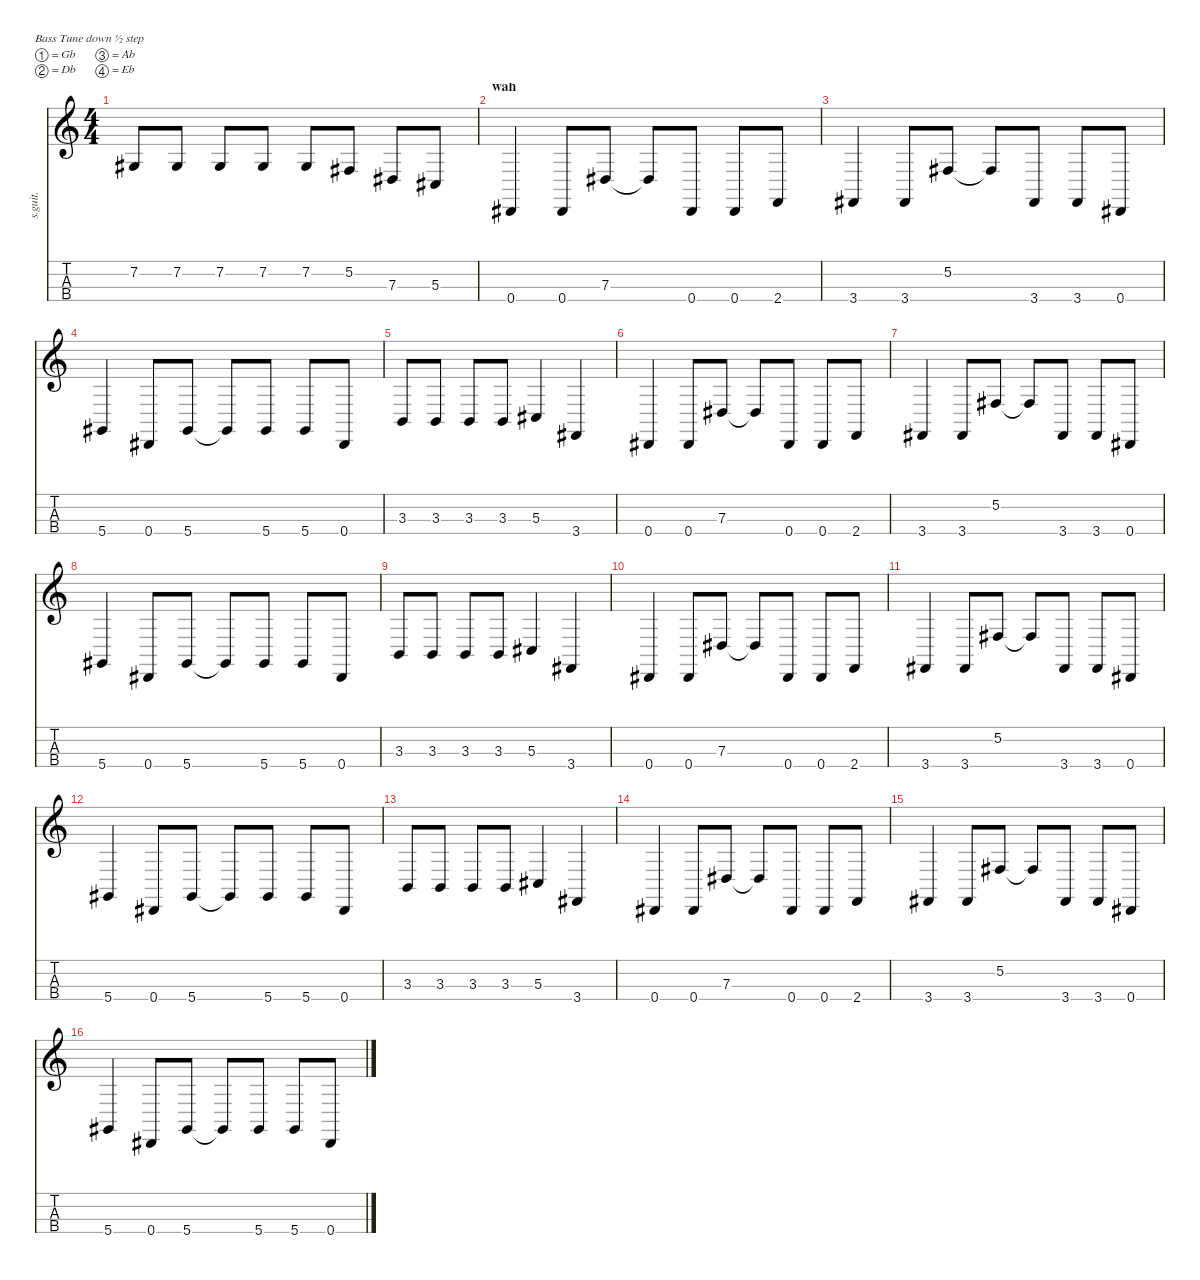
\defaultSystemsLayout 4
\hideDynamics
\bracketExtendMode nobrackets
\track ("Duff McKagan" "s.guit.") {instrument electricbasspick}
\staff {score tabs}
\tuning (Gb2 Db2 Ab1 Eb1)
\ts (4 4)
\tempo (125 hide)
\clef g2
\ks c
7.2{acc #}.8{lyrics (0 "") lyrics (1 "") lyrics (2 "") lyrics (3 "") lyrics (4 "") dy f} 7.2{acc #}.8{lyrics (0 "") lyrics (1 "") lyrics (2 "") lyrics (3 "") lyrics (4 "")} 7.2{acc #}.8{lyrics (0 "") lyrics (1 "") lyrics (2 "") lyrics (3 "") lyrics (4 "")} 7.2{acc #}.8{lyrics (0 "") lyrics (1 "") lyrics (2 "") lyrics (3 "") lyrics (4 "")} 7.2{acc #}.8{lyrics (0 "") lyrics (1 "") lyrics (2 "") lyrics (3 "") lyrics (4 "")} 5.2{acc #}.8{lyrics (0 "") lyrics (1 "") lyrics (2 "") lyrics (3 "") lyrics (4 "")} 7.3{acc #}.8{lyrics (0 "") lyrics (1 "") lyrics (2 "") lyrics (3 "") lyrics (4 "")} 5.3{acc #}.8{lyrics (0 "") lyrics (1 "") lyrics (2 "") lyrics (3 "") lyrics (4 "")} |
\section ("" "wah")
0.4{acc #}.4{lyrics (0 "") lyrics (1 "") lyrics (2 "") lyrics (3 "") lyrics (4 "")} 0.4{acc #}.8{lyrics (0 "") lyrics (1 "") lyrics (2 "") lyrics (3 "") lyrics (4 "")} 7.3{acc #}.8{lyrics (0 "") lyrics (1 "") lyrics (2 "") lyrics (3 "") lyrics (4 "")} 7.3{t acc #}.8{lyrics (0 "") lyrics (1 "") lyrics (2 "") lyrics (3 "") lyrics (4 "")} 0.4{acc #}.8{lyrics (0 "") lyrics (1 "") lyrics (2 "") lyrics (3 "") lyrics (4 "")} 0.4{acc #}.8{lyrics (0 "") lyrics (1 "") lyrics (2 "") lyrics (3 "") lyrics (4 "")} 2.4.8{lyrics (0 "") lyrics (1 "") lyrics (2 "") lyrics (3 "") lyrics (4 "")} |
3.4{acc #}.4{lyrics (0 "") lyrics (1 "") lyrics (2 "") lyrics (3 "") lyrics (4 "")} 3.4{acc #}.8{lyrics (0 "") lyrics (1 "") lyrics (2 "") lyrics (3 "") lyrics (4 "")} 5.2{acc #}.8{lyrics (0 "") lyrics (1 "") lyrics (2 "") lyrics (3 "") lyrics (4 "")} 5.2{t acc #}.8{lyrics (0 "") lyrics (1 "") lyrics (2 "") lyrics (3 "") lyrics (4 "")} 3.4{acc #}.8{lyrics (0 "") lyrics (1 "") lyrics (2 "") lyrics (3 "") lyrics (4 "")} 3.4{acc #}.8{lyrics (0 "") lyrics (1 "") lyrics (2 "") lyrics (3 "") lyrics (4 "")} 0.4{acc #}.8{lyrics (0 "") lyrics (1 "") lyrics (2 "") lyrics (3 "") lyrics (4 "")} |
5.4{acc #}.4{lyrics (0 "") lyrics (1 "") lyrics (2 "") lyrics (3 "") lyrics (4 "")} 0.4{acc #}.8{lyrics (0 "") lyrics (1 "") lyrics (2 "") lyrics (3 "") lyrics (4 "")} 5.4{acc #}.8{lyrics (0 "") lyrics (1 "") lyrics (2 "") lyrics (3 "") lyrics (4 "")} 5.4{t acc #}.8{lyrics (0 "") lyrics (1 "") lyrics (2 "") lyrics (3 "") lyrics (4 "")} 5.4{acc #}.8{lyrics (0 "") lyrics (1 "") lyrics (2 "") lyrics (3 "") lyrics (4 "")} 5.4{acc #}.8{lyrics (0 "") lyrics (1 "") lyrics (2 "") lyrics (3 "") lyrics (4 "")} 0.4{acc #}.8{lyrics (0 "") lyrics (1 "") lyrics (2 "") lyrics (3 "") lyrics (4 "")} |
3.3.8{lyrics (0 "") lyrics (1 "") lyrics (2 "") lyrics (3 "") lyrics (4 "")} 3.3.8{lyrics (0 "") lyrics (1 "") lyrics (2 "") lyrics (3 "") lyrics (4 "")} 3.3.8{lyrics (0 "") lyrics (1 "") lyrics (2 "") lyrics (3 "") lyrics (4 "")} 3.3.8{lyrics (0 "") lyrics (1 "") lyrics (2 "") lyrics (3 "") lyrics (4 "")} 5.3{acc #}.4{lyrics (0 "") lyrics (1 "") lyrics (2 "") lyrics (3 "") lyrics (4 "")} 3.4{acc #}.4{lyrics (0 "") lyrics (1 "") lyrics (2 "") lyrics (3 "") lyrics (4 "")} |
0.4{acc #}.4{lyrics (0 "") lyrics (1 "") lyrics (2 "") lyrics (3 "") lyrics (4 "")} 0.4{acc #}.8{lyrics (0 "") lyrics (1 "") lyrics (2 "") lyrics (3 "") lyrics (4 "")} 7.3{acc #}.8{lyrics (0 "") lyrics (1 "") lyrics (2 "") lyrics (3 "") lyrics (4 "")} 7.3{t acc #}.8{lyrics (0 "") lyrics (1 "") lyrics (2 "") lyrics (3 "") lyrics (4 "")} 0.4{acc #}.8{lyrics (0 "") lyrics (1 "") lyrics (2 "") lyrics (3 "") lyrics (4 "")} 0.4{acc #}.8{lyrics (0 "") lyrics (1 "") lyrics (2 "") lyrics (3 "") lyrics (4 "")} 2.4.8{lyrics (0 "") lyrics (1 "") lyrics (2 "") lyrics (3 "") lyrics (4 "")} |
3.4{acc #}.4{lyrics (0 "") lyrics (1 "") lyrics (2 "") lyrics (3 "") lyrics (4 "")} 3.4{acc #}.8{lyrics (0 "") lyrics (1 "") lyrics (2 "") lyrics (3 "") lyrics (4 "")} 5.2{acc #}.8{lyrics (0 "") lyrics (1 "") lyrics (2 "") lyrics (3 "") lyrics (4 "")} 5.2{t acc #}.8{lyrics (0 "") lyrics (1 "") lyrics (2 "") lyrics (3 "") lyrics (4 "")} 3.4{acc #}.8{lyrics (0 "") lyrics (1 "") lyrics (2 "") lyrics (3 "") lyrics (4 "")} 3.4{acc #}.8{lyrics (0 "") lyrics (1 "") lyrics (2 "") lyrics (3 "") lyrics (4 "")} 0.4{acc #}.8{lyrics (0 "") lyrics (1 "") lyrics (2 "") lyrics (3 "") lyrics (4 "")} |
5.4{acc #}.4{lyrics (0 "") lyrics (1 "") lyrics (2 "") lyrics (3 "") lyrics (4 "")} 0.4{acc #}.8{lyrics (0 "") lyrics (1 "") lyrics (2 "") lyrics (3 "") lyrics (4 "")} 5.4{acc #}.8{lyrics (0 "") lyrics (1 "") lyrics (2 "") lyrics (3 "") lyrics (4 "")} 5.4{t acc #}.8{lyrics (0 "") lyrics (1 "") lyrics (2 "") lyrics (3 "") lyrics (4 "")} 5.4{acc #}.8{lyrics (0 "") lyrics (1 "") lyrics (2 "") lyrics (3 "") lyrics (4 "")} 5.4{acc #}.8{lyrics (0 "") lyrics (1 "") lyrics (2 "") lyrics (3 "") lyrics (4 "")} 0.4{acc #}.8{lyrics (0 "") lyrics (1 "") lyrics (2 "") lyrics (3 "") lyrics (4 "")} |
3.3.8{lyrics (0 "") lyrics (1 "") lyrics (2 "") lyrics (3 "") lyrics (4 "")} 3.3.8{lyrics (0 "") lyrics (1 "") lyrics (2 "") lyrics (3 "") lyrics (4 "")} 3.3.8{lyrics (0 "") lyrics (1 "") lyrics (2 "") lyrics (3 "") lyrics (4 "")} 3.3.8{lyrics (0 "") lyrics (1 "") lyrics (2 "") lyrics (3 "") lyrics (4 "")} 5.3{acc #}.4{lyrics (0 "") lyrics (1 "") lyrics (2 "") lyrics (3 "") lyrics (4 "")} 3.4{acc #}.4{lyrics (0 "") lyrics (1 "") lyrics (2 "") lyrics (3 "") lyrics (4 "")} |
0.4{acc #}.4{lyrics (0 "") lyrics (1 "") lyrics (2 "") lyrics (3 "") lyrics (4 "")} 0.4{acc #}.8{lyrics (0 "") lyrics (1 "") lyrics (2 "") lyrics (3 "") lyrics (4 "")} 7.3{acc #}.8{lyrics (0 "") lyrics (1 "") lyrics (2 "") lyrics (3 "") lyrics (4 "")} 7.3{t acc #}.8{lyrics (0 "") lyrics (1 "") lyrics (2 "") lyrics (3 "") lyrics (4 "")} 0.4{acc #}.8{lyrics (0 "") lyrics (1 "") lyrics (2 "") lyrics (3 "") lyrics (4 "")} 0.4{acc #}.8{lyrics (0 "") lyrics (1 "") lyrics (2 "") lyrics (3 "") lyrics (4 "")} 2.4.8{lyrics (0 "") lyrics (1 "") lyrics (2 "") lyrics (3 "") lyrics (4 "")} |
3.4{acc #}.4{lyrics (0 "") lyrics (1 "") lyrics (2 "") lyrics (3 "") lyrics (4 "")} 3.4{acc #}.8{lyrics (0 "") lyrics (1 "") lyrics (2 "") lyrics (3 "") lyrics (4 "")} 5.2{acc #}.8{lyrics (0 "") lyrics (1 "") lyrics (2 "") lyrics (3 "") lyrics (4 "")} 5.2{t acc #}.8{lyrics (0 "") lyrics (1 "") lyrics (2 "") lyrics (3 "") lyrics (4 "")} 3.4{acc #}.8{lyrics (0 "") lyrics (1 "") lyrics (2 "") lyrics (3 "") lyrics (4 "")} 3.4{acc #}.8{lyrics (0 "") lyrics (1 "") lyrics (2 "") lyrics (3 "") lyrics (4 "")} 0.4{acc #}.8{lyrics (0 "") lyrics (1 "") lyrics (2 "") lyrics (3 "") lyrics (4 "")} |
5.4{acc #}.4{lyrics (0 "") lyrics (1 "") lyrics (2 "") lyrics (3 "") lyrics (4 "")} 0.4{acc #}.8{lyrics (0 "") lyrics (1 "") lyrics (2 "") lyrics (3 "") lyrics (4 "")} 5.4{acc #}.8{lyrics (0 "") lyrics (1 "") lyrics (2 "") lyrics (3 "") lyrics (4 "")} 5.4{t acc #}.8{lyrics (0 "") lyrics (1 "") lyrics (2 "") lyrics (3 "") lyrics (4 "")} 5.4{acc #}.8{lyrics (0 "") lyrics (1 "") lyrics (2 "") lyrics (3 "") lyrics (4 "")} 5.4{acc #}.8{lyrics (0 "") lyrics (1 "") lyrics (2 "") lyrics (3 "") lyrics (4 "")} 0.4{acc #}.8{lyrics (0 "") lyrics (1 "") lyrics (2 "") lyrics (3 "") lyrics (4 "")} |
3.3.8{lyrics (0 "") lyrics (1 "") lyrics (2 "") lyrics (3 "") lyrics (4 "")} 3.3.8{lyrics (0 "") lyrics (1 "") lyrics (2 "") lyrics (3 "") lyrics (4 "")} 3.3.8{lyrics (0 "") lyrics (1 "") lyrics (2 "") lyrics (3 "") lyrics (4 "")} 3.3.8{lyrics (0 "") lyrics (1 "") lyrics (2 "") lyrics (3 "") lyrics (4 "")} 5.3{acc #}.4{lyrics (0 "") lyrics (1 "") lyrics (2 "") lyrics (3 "") lyrics (4 "")} 3.4{acc #}.4{lyrics (0 "") lyrics (1 "") lyrics (2 "") lyrics (3 "") lyrics (4 "")} |
0.4{acc #}.4{lyrics (0 "") lyrics (1 "") lyrics (2 "") lyrics (3 "") lyrics (4 "")} 0.4{acc #}.8{lyrics (0 "") lyrics (1 "") lyrics (2 "") lyrics (3 "") lyrics (4 "")} 7.3{acc #}.8{lyrics (0 "") lyrics (1 "") lyrics (2 "") lyrics (3 "") lyrics (4 "")} 7.3{t acc #}.8{lyrics (0 "") lyrics (1 "") lyrics (2 "") lyrics (3 "") lyrics (4 "")} 0.4{acc #}.8{lyrics (0 "") lyrics (1 "") lyrics (2 "") lyrics (3 "") lyrics (4 "")} 0.4{acc #}.8{lyrics (0 "") lyrics (1 "") lyrics (2 "") lyrics (3 "") lyrics (4 "")} 2.4.8{lyrics (0 "") lyrics (1 "") lyrics (2 "") lyrics (3 "") lyrics (4 "")} |
3.4{acc #}.4{lyrics (0 "") lyrics (1 "") lyrics (2 "") lyrics (3 "") lyrics (4 "")} 3.4{acc #}.8{lyrics (0 "") lyrics (1 "") lyrics (2 "") lyrics (3 "") lyrics (4 "")} 5.2{acc #}.8{lyrics (0 "") lyrics (1 "") lyrics (2 "") lyrics (3 "") lyrics (4 "")} 5.2{t acc #}.8{lyrics (0 "") lyrics (1 "") lyrics (2 "") lyrics (3 "") lyrics (4 "")} 3.4{acc #}.8{lyrics (0 "") lyrics (1 "") lyrics (2 "") lyrics (3 "") lyrics (4 "")} 3.4{acc #}.8{lyrics (0 "") lyrics (1 "") lyrics (2 "") lyrics (3 "") lyrics (4 "")} 0.4{acc #}.8{lyrics (0 "") lyrics (1 "") lyrics (2 "") lyrics (3 "") lyrics (4 "")} |
5.4{acc #}.4{lyrics (0 "") lyrics (1 "") lyrics (2 "") lyrics (3 "") lyrics (4 "")} 0.4{acc #}.8{lyrics (0 "") lyrics (1 "") lyrics (2 "") lyrics (3 "") lyrics (4 "")} 5.4{acc #}.8{lyrics (0 "") lyrics (1 "") lyrics (2 "") lyrics (3 "") lyrics (4 "")} 5.4{t acc #}.8{lyrics (0 "") lyrics (1 "") lyrics (2 "") lyrics (3 "") lyrics (4 "")} 5.4{acc #}.8{lyrics (0 "") lyrics (1 "") lyrics (2 "") lyrics (3 "") lyrics (4 "")} 5.4{acc #}.8{lyrics (0 "") lyrics (1 "") lyrics (2 "") lyrics (3 "") lyrics (4 "")} 0.4{acc #}.8{lyrics (0 "") lyrics (1 "") lyrics (2 "") lyrics (3 "") lyrics (4 "")}
